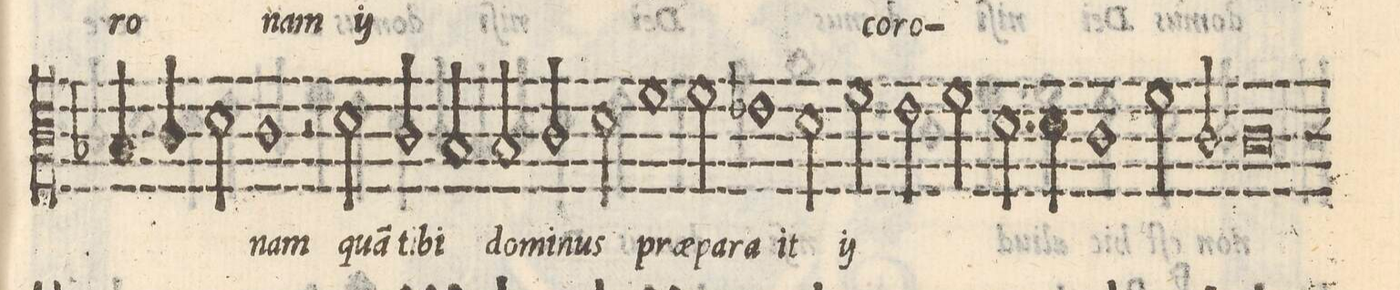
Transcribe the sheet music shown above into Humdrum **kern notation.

**kern	**text
*I"ALTVS	*
*clefC3	*
*k[b-]	*
*met(C|)	*
*M2/1	*
4B-/	.
4c/	.
2d\	.
=40-	=40-
1c	-nam
2r	.
2d\	qua(m)
=41-	=41-
2c/	ti-
2B-/	-bi
2B-/	do-
2c/	-mi-
=42-	=42-
2d\	-nus
1f	prae-
2f\	-pa-
=43-	=43-
1e-X	-ra-
2d\	-it
*	*ij
2f\	qua(m)
=44-	=44-
2eny\	ti-
2f\	-bi
2.d\	do-
4d\	-mi-
=45-	=45-
1c	-nus
2f\	prae-
2c/	-pa-
=46-	=46-
0c	-ra-
*custos:c	*
=47-	=47-
*-	*-
